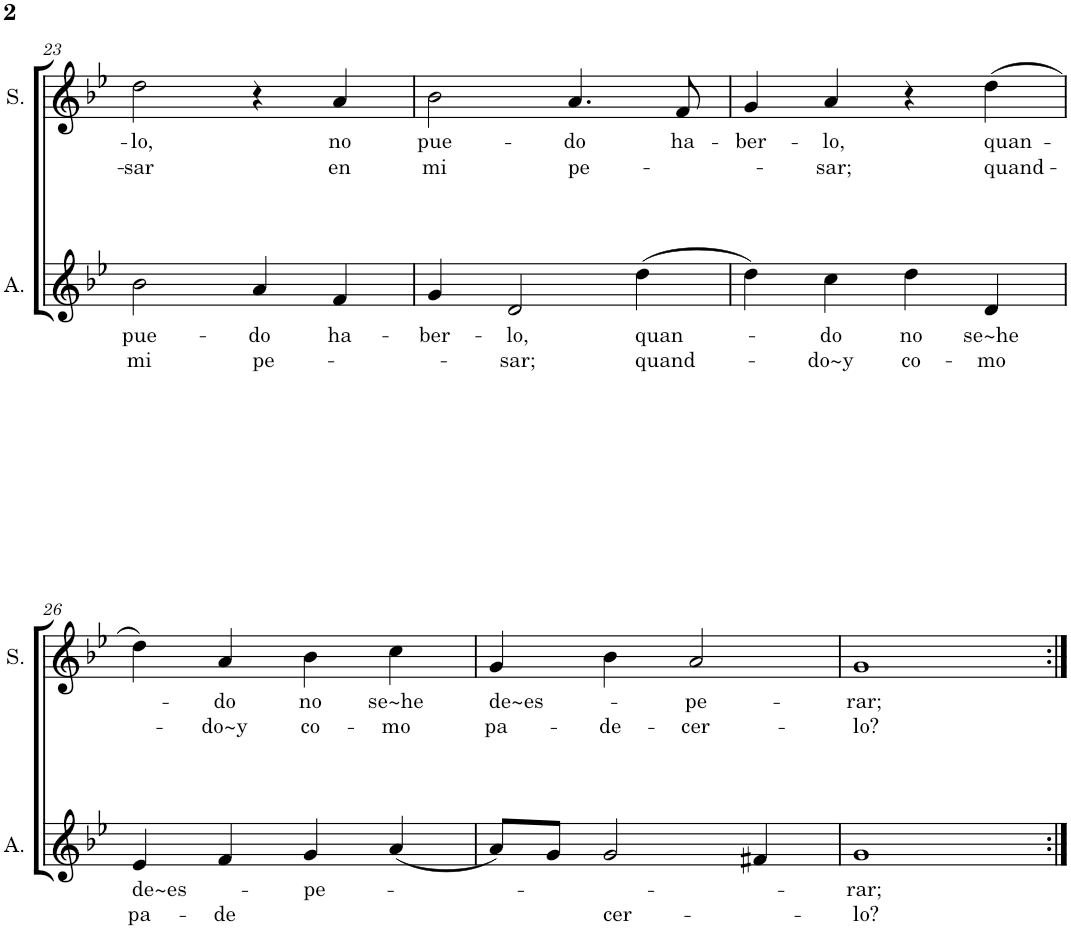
**kern	**text	**text	**kern	**text	**text
*part2	*part2	*part2	*part1	*part1	*part1
*staff2	*staff2	*staff2	*staff1	*staff1	*staff1
*I"Alto	*	*	*I"Soprano	*	*
*I'A.	*	*	*I'S.	*	*
!!LO:PB:g=z
*clefG2	*	*	*clefG2	*	*
*k[b-e-]	*	*	*k[b-e-]	*	*
*M4/4	*	*	*M4/4	*	*
=23	=23	=23	=23	=23	=23
!	!LO:LY:b	!LO:LY:b	!	!LO:LY:b	!LO:LY:b
2b-\	pue-	mi	2dd\	-lo,	-sar
!	!LO:LY:b	!LO:LY:b	!	!	!
4a/	-do	pe-	4r	.	.
!	!LO:LY:b	!	!	!LO:LY:b	!LO:LY:b
4f/	ha-	.	4a/	no	en
=24	=24	=24	=24	=24	=24
!	!LO:LY:b	!	!	!LO:LY:b	!LO:LY:b
4g/	-ber-	.	2b-\	pue-	mi
!	!LO:LY:b	!LO:LY:b	!	!	!
2d/	-lo,	-sar;	.	.	.
!	!	!	!	!LO:LY:b	!LO:LY:b
.	.	.	4.a/	-do	pe-
!	!LO:LY:b	!LO:LY:b	!	!	!
(4dd\	quan-	quand-	.	.	.
!	!	!	!	!LO:LY:b	!
.	.	.	8f/	ha-	.
=25	=25	=25	=25	=25	=25
!	!	!	!	!LO:LY:b	!
4dd\)	.	.	4g/	-ber-	.
!	!LO:LY:b	!LO:LY:b	!	!LO:LY:b	!LO:LY:b
4cc\	-do	-do~y	4a/	-lo,	-sar;
!	!LO:LY:b	!LO:LY:b	!	!	!
4dd\	no	co-	4r	.	.
!	!LO:LY:b	!LO:LY:b	!	!LO:LY:b	!LO:LY:b
4d/	se~he	-mo	(4dd\	quan-	quand-
!!LO:LB:g=z
=26	=26	=26	=26	=26	=26
!	!LO:LY:b	!LO:LY:b	!	!	!
4e-/	de~es-	pa-	4dd\)	.	.
!	!	!LO:LY:b	!	!LO:LY:b	!LO:LY:b
4f/	.	-de	4a/	-do	-do~y
!	!LO:LY:b	!	!	!LO:LY:b	!LO:LY:b
4g/	-pe-	.	4b-\	no	co-
!	!	!	!	!LO:LY:b	!LO:LY:b
(4a/	.	.	4cc\	se~he	-mo
=27	=27	=27	=27	=27	=27
!	!	!	!	!LO:LY:b	!LO:LY:b
8a/L)	.	.	4g/	de~es-	pa-
8g/J	.	.	.	.	.
!	!	!LO:LY:b	!	!	!LO:LY:b
2g/	.	cer-	4b-\	.	-de-
!	!	!	!	!LO:LY:b	!LO:LY:b
.	.	.	2a/	-pe-	-cer-
4f#X/	.	.	.	.	.
=28	=28	=28	=28	=28	=28
!	!LO:LY:b	!LO:LY:b	!	!LO:LY:b	!LO:LY:b
1g	-rar;	-lo?	1g	-rar;	-lo?
=:|!	=:|!	=:|!	=:|!	=:|!	=:|!
*-	*-	*-	*-	*-	*-
